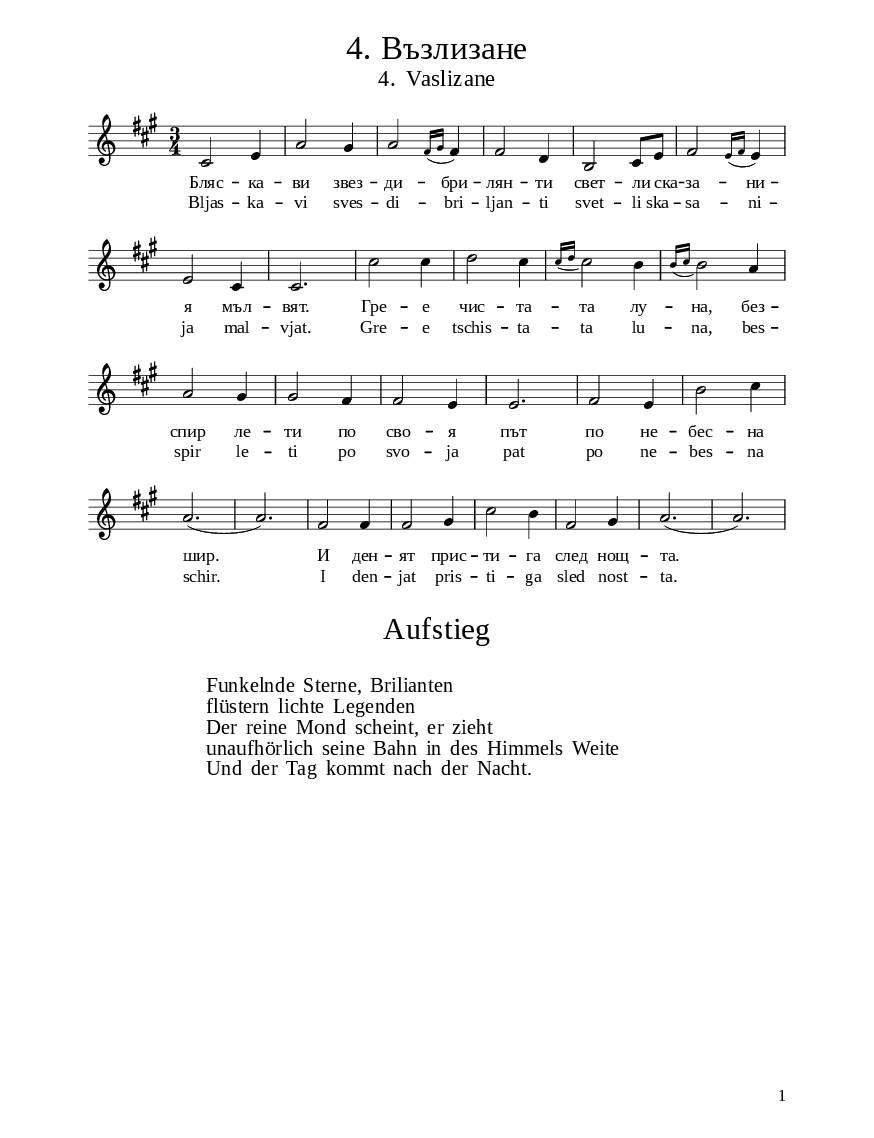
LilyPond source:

\version "2.20.0"

\paper {
  #(set-paper-size "a5")
}

\bookpart {
  \paper {
    print-all-headers = ##t
    print-page-number = ##t
    print-first-page-number = ##t

    % put page numbers on the bottom
    oddHeaderMarkup = \markup ""
    evenHeaderMarkup = \markup ""
    oddFooterMarkup = \markup
    \fill-line {
      ""
      \on-the-fly #print-page-number-check-first \fromproperty #'page:page-number-string
    }
    evenFooterMarkup = \markup
    \fill-line {
      \on-the-fly #print-page-number-check-first \fromproperty #'page:page-number-string
      ""
    }

    left-margin = 1.5\cm
    right-margin = 1.5\cm
    top-margin = 1.6\cm
    bottom-margin = 1.2\cm
    ragged-bottom = ##t % do not spread the staves to fill the whole vertical space

    % change lyrics and titles font (affects notes also)
    fonts =
    #(make-pango-font-tree
      "Times New Roman"
      "DejaVu Sans"
      "DejaVu Sans Mono"
      (/ (* staff-height pt) 3.6))

    % change distance between staves
    system-system-spacing =
    #'((basic-distance . 12)
       (minimum-distance . 6)
       (padding . 1)
       (stretchability . 12))
  }

  \header {
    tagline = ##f
  }

  \score{
    \layout {
      indent = 0.0\cm % remove first line indentation
      %ragged-last = ##t % do not spread last line to fill the whole space
      \context {
        \Score
        \omit BarNumber %remove bar numbers
      } % context

      \context {
        % change staff size
        \Staff
        fontSize = #+0 % affects notes size only
        \override StaffSymbol #'staff-space = #(magstep -3)
        \override StaffSymbol #'thickness = #0.5
        \override BarLine #'hair-thickness = #1
        %\override StaffSymbol #'ledger-line-thickness = #'(0 . 0)
      }

      \context {
        % adjust space between staff and lyrics and between the two lyric lines
        \Lyrics
        \override VerticalAxisGroup.nonstaff-relatedstaff-spacing = #'((basic-distance . 4.5))
        \override VerticalAxisGroup.nonstaff-nonstaff-spacing = #'((minimum-distance . 2))
      }
    } % layout

    \new Voice \relative c' {
      \clef treble
      \key a \major
      \time 3/4
      \autoBeamOff


      cis2 e4 | a2 gis4 | a2  \grace { fis16 ([gis16] } fis4 )
      | fis2 d4 | b2 cis8 [e8] | fis2   \grace { e16 ([fis16] } e4 ) \break

      e2 cis4 | cis2. | cis'2 cis4| d2  cis4 |   \grace {cis16 ([d16] } cis2 ) b4 | \grace {b16 ([cis16] } b2 ) a4 \break

      a2 gis4 | gis2 fis4 | fis2 e4 | e2. | fis2 e4 | b'2 cis4 | \break

      a2.(|a2.)| fis2 fis4 | fis2 gis4 | cis2 b4 | fis2 gis4 | a2.(| a2.) | \break


    }

    \addlyrics {
      Бляс -- ка -- ви звез -- ди -- бри -- лян -- ти
      свет -- ли_ска -- за -- ни -- я мъл -- вят.
      Гре -- е чис -- та -- та лу -- на,
      без -- спир ле -- ти по сво -- я път
      по не -- бес -- на шир.
      И ден -- ят прис -- ти -- га след нощ -- та.
    }
    \addlyrics {

          Bljas -- ka -- vi sves -- di -- bri -- ljan -- ti
      svet -- li_ska -- sa -- ni -- ja mal -- vjat.
      Gre -- e tschis -- ta -- ta lu -- na,
      bes -- spir le -- ti po svo -- ja pat
      po ne -- bes -- na schir.
      I den -- jat pris -- ti -- ga sled nost -- ta.
    }



    \header {
      title = \markup \column \normal-text \fontsize #2.5 {
        \center-align
        \line { 4. Възлизане}
        \vspace #-0.6
        \center-align
        \line \fontsize #-3 { 4. Vaslizane }
        \vspace #-0.8
        \center-align
        \line \fontsize #-3 { " " }
      }
    }


    \midi{}

  } % score

 

  % include foreign translation(s) of the song
  \version "2.20.0"

\markup \fill-line { \fontsize #6 "Aufstieg" }
\markup \null
\markup \null
\markup \fontsize #+2.5 {
  \hspace #10
  \override #'(baseline-skip . 2)

  \column {
    \line { " " }
    \line {" "Funkelnde Sterne, Brilianten}
      \line { " " flüstern lichte Legenden}
      \line { " "Der reine Mond scheint, er zieht}
      \line { " " unaufhörlich seine Bahn in des Himmels Weite}
      \line{" " Und der Tag kommt nach der Nacht. }


    }
  }


} % bookpart
